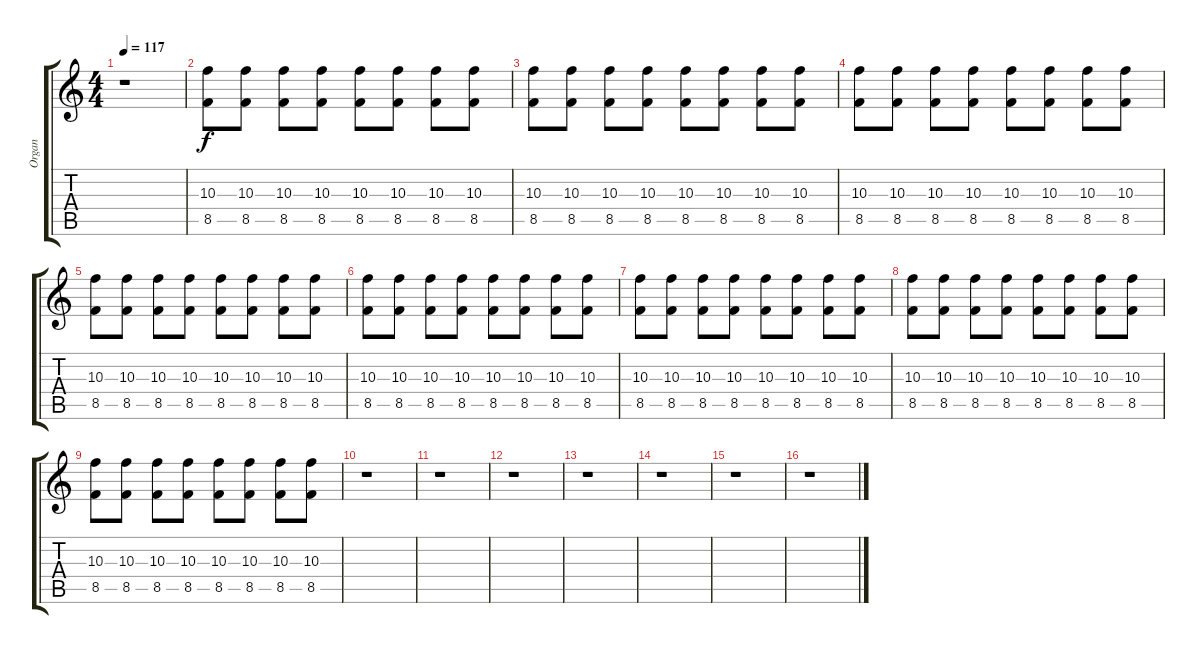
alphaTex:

\track ("Organ" "Organ") {instrument electricguitarclean}
\staff {score tabs}
\tuning (E4 B3 G3 D3 A2 E2) {hide}
\ts (4 4)
\tempo 117
\clef g2
\ks c
r.1{dy f} |
(10.3 8.5).8 (10.3 8.5).8 (10.3 8.5).8 (10.3 8.5).8 (10.3 8.5).8 (10.3 8.5).8 (10.3 8.5).8 (10.3 8.5).8 |
(10.3 8.5).8 (10.3 8.5).8 (10.3 8.5).8 (10.3 8.5).8 (10.3 8.5).8 (10.3 8.5).8 (10.3 8.5).8 (10.3 8.5).8 |
(10.3 8.5).8 (10.3 8.5).8 (10.3 8.5).8 (10.3 8.5).8 (10.3 8.5).8 (10.3 8.5).8 (10.3 8.5).8 (10.3 8.5).8 |
(10.3 8.5).8 (10.3 8.5).8 (10.3 8.5).8 (10.3 8.5).8 (10.3 8.5).8 (10.3 8.5).8 (10.3 8.5).8 (10.3 8.5).8 |
(10.3 8.5).8 (10.3 8.5).8 (10.3 8.5).8 (10.3 8.5).8 (10.3 8.5).8 (10.3 8.5).8 (10.3 8.5).8 (10.3 8.5).8 |
(10.3 8.5).8 (10.3 8.5).8 (10.3 8.5).8 (10.3 8.5).8 (10.3 8.5).8 (10.3 8.5).8 (10.3 8.5).8 (10.3 8.5).8 |
(10.3 8.5).8 (10.3 8.5).8 (10.3 8.5).8 (10.3 8.5).8 (10.3 8.5).8 (10.3 8.5).8 (10.3 8.5).8 (10.3 8.5).8 |
(10.3 8.5).8 (10.3 8.5).8 (10.3 8.5).8 (10.3 8.5).8 (10.3 8.5).8 (10.3 8.5).8 (10.3 8.5).8 (10.3 8.5).8 |
r.1 |
r.1 |
r.1 |
r.1 |
r.1 |
r.1 |
r.1
